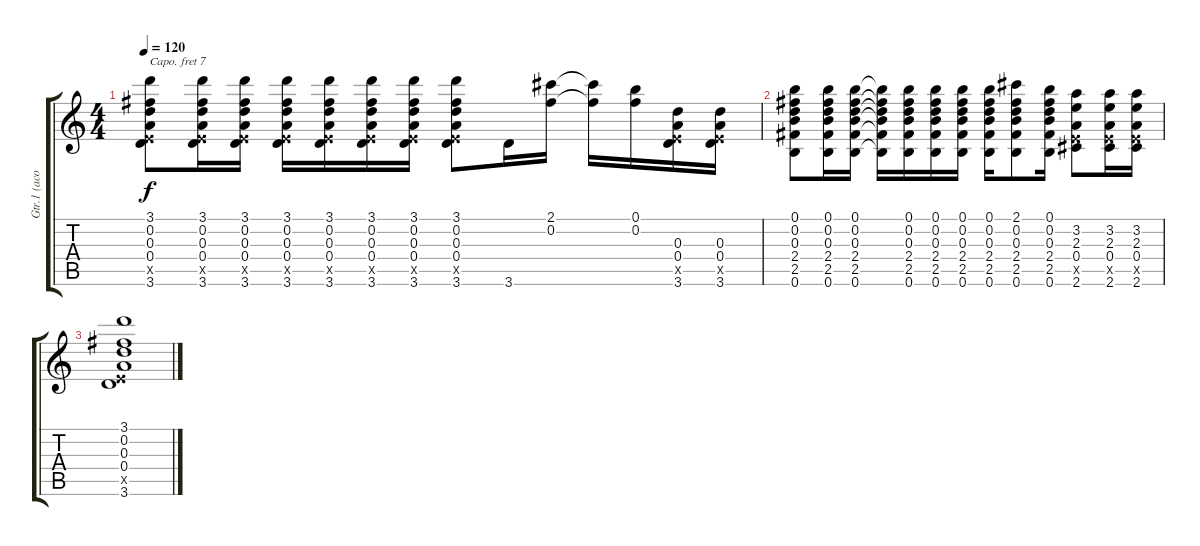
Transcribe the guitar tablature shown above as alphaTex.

\track ("Gtr.1 (acous.)" "Gtr.1 (aco") {instrument acousticguitarsteel}
\staff {score tabs}
\capo 7
\tuning (E4 B3 G3 D3 A2 E2) {hide}
\ts (4 4)
\tempo 120
\clef g2
\ks c
(3.1 0.2 0.3 0.4 0.5{x} 3.6).8{dy f} (3.1 0.2 0.3 0.4 0.5{x} 3.6).16 (3.1 0.2 0.3 0.4 0.5{x} 3.6).16 (3.1 0.2 0.3 0.4 0.5{x} 3.6).16 (3.1 0.2 0.3 0.4 0.5{x} 3.6).16 (3.1 0.2 0.3 0.4 0.5{x} 3.6).16 (3.1 0.2 0.3 0.4 0.5{x} 3.6).16 (3.1 0.2 0.3 0.4 0.5{x} 3.6).8 3.6.16 (2.1 0.2).16 (2.1{t} 0.2{t}).16 (0.1 0.2).16 (0.3 0.4 0.5{x} 3.6).16 (0.3 0.4 0.5{x} 3.6).16 |
(0.1 0.2 0.3 2.4 2.5 0.6).8 (0.1 0.2 0.3 2.4 2.5 0.6).16 (0.1 0.2 0.3 2.4 2.5 0.6).16 (0.1{t} 0.2{t} 0.3{t} 2.4{t} 2.5{t} 0.6{t}).16 (0.1 0.2 0.3 2.4 2.5 0.6).16 (0.1 0.2 0.3 2.4 2.5 0.6).16 (0.1 0.2 0.3 2.4 2.5 0.6).16 (0.1 0.2 0.3 2.4 2.5 0.6).16 (2.1 0.2 0.3 2.4 2.5 0.6).8 (0.1 0.2 0.3 2.4 2.5 0.6).16 (3.2 2.3 0.4 0.5{x} 2.6).8 (3.2 2.3 0.4 0.5{x} 2.6).16 (3.2 2.3 0.4 0.5{x} 2.6).16 |
(3.1 0.2 0.3 0.4 0.5{x} 3.6).1
